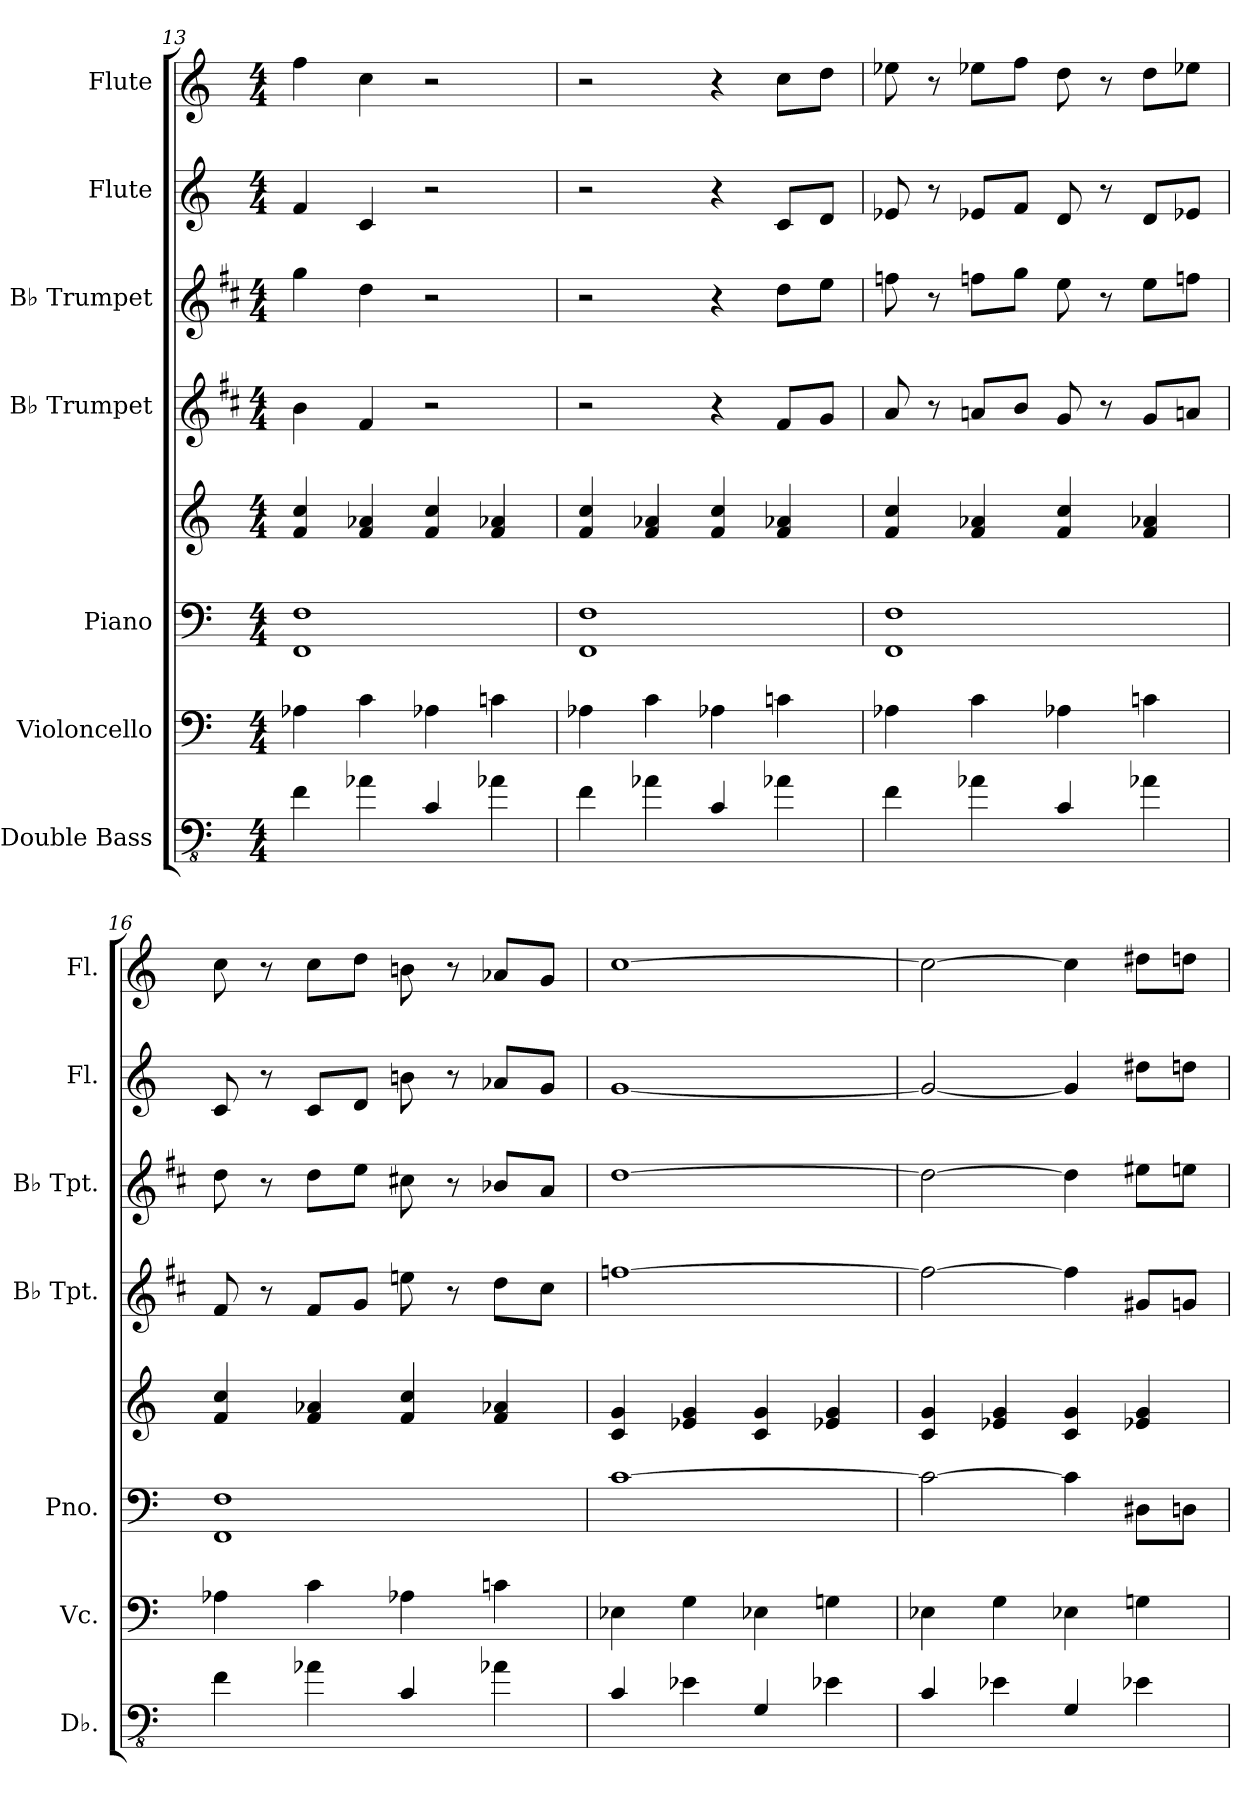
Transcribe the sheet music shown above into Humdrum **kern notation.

**kern	**kern	**kern	**kern	**kern	**kern	**kern	**kern
*part7	*part6	*part5	*part5	*part4	*part3	*part2	*part1
*staff8	*staff7	*staff6	*staff5	*staff4	*staff3	*staff2	*staff1
*I"Double Bass	*I"Violoncello	*I"Piano	*	*I"B♭ Trumpet	*I"B♭ Trumpet	*I"Flute	*I"Flute
*I'Db.	*I'Vc.	*I'Pno.	*	*I'B♭ Tpt.	*I'B♭ Tpt.	*I'Fl.	*I'Fl.
*clefFv4	*clefF4	*clefF4	*clefG2	*clefG2	*clefG2	*clefG2	*clefG2
*ITrd7c12	*	*	*	*ITrd1c2	*ITrd1c2	*	*
*k[]	*k[]	*k[]	*k[]	*k[]	*k[]	*k[]	*k[]
*M4/4	*M4/4	*M4/4	*M4/4	*M4/4	*M4/4	*M4/4	*M4/4
=13	=13	=13	=13	=13	=13	=13	=13
4FF\	4A-X\	1FF 1F	4f/ 4cc/	4a\	4ff\	4f/	4ff\
4AA-X\	4c\	.	4f/ 4a-X/	4e/	4cc\	4c/	4cc\
4CC/	4A-X\	.	4f/ 4cc/	2r	2r	2r	2r
4AA-X\	4cn\	.	4f/ 4a-X/	.	.	.	.
=14	=14	=14	=14	=14	=14	=14	=14
4FF\	4A-X\	1FF 1F	4f/ 4cc/	2r	2r	2r	2r
4AA-X\	4c\	.	4f/ 4a-X/	.	.	.	.
4CC/	4A-X\	.	4f/ 4cc/	4r	4r	4r	4r
4AA-X\	4cn\	.	4f/ 4a-X/	8e/L	8cc\L	8c/L	8cc\L
.	.	.	.	8f/J	8dd\J	8d/J	8dd\J
=15	=15	=15	=15	=15	=15	=15	=15
4FF\	4A-X\	1FF 1F	4f/ 4cc/	8g/	8ee-X\	8e-X/	8ee-X\
.	.	.	.	8r	8r	8r	8r
4AA-X\	4c\	.	4f/ 4a-X/	8gn/L	8ee-X\L	8e-X/L	8ee-X\L
.	.	.	.	8a/J	8ff\J	8f/J	8ff\J
4CC/	4A-X\	.	4f/ 4cc/	8f/	8dd\	8d/	8dd\
.	.	.	.	8r	8r	8r	8r
4AA-X\	4cn\	.	4f/ 4a-X/	8f/L	8dd\L	8d/L	8dd\L
.	.	.	.	8gn/J	8ee-X\J	8e-X/J	8ee-X\J
!!LO:PB:g=z
=16	=16	=16	=16	=16	=16	=16	=16
4FF\	4A-X\	1FF 1F	4f/ 4cc/	8e/	8cc\	8c/	8cc\
.	.	.	.	8r	8r	8r	8r
4AA-X\	4c\	.	4f/ 4a-X/	8e/L	8cc\L	8c/L	8cc\L
.	.	.	.	8f/J	8dd\J	8d/J	8dd\J
4CC/	4A-X\	.	4f/ 4cc/	8ddn\	8bn\	8bn\	8bn\
.	.	.	.	8r	8r	8r	8r
4AA-X\	4cn\	.	4f/ 4a-X/	8cc\L	8a-X/L	8a-X/L	8a-X/L
.	.	.	.	8b\J	8g/J	8g/J	8g/J
=17	=17	=17	=17	=17	=17	=17	=17
4CC/	4E-X\	[1c	4c/ 4g/	[1ee-X	[1cc	[1g	[1cc
4EE-X\	4G\	.	4e-X/ 4g/	.	.	.	.
4GGG/	4E-X\	.	4c/ 4g/	.	.	.	.
4EE-X\	4Gn\	.	4e-X/ 4g/	.	.	.	.
=18	=18	=18	=18	=18	=18	=18	=18
4CC/	4E-X\	2c\_	4c/ 4g/	2ee-\_	2cc\_	2g/_	2cc\_
4EE-X\	4G\	.	4e-X/ 4g/	.	.	.	.
4GGG/	4E-X\	4c\]	4c/ 4g/	4ee-\]	4cc\]	4g/]	4cc\]
4EE-X\	4Gn\	8D#X\L	4e-X/ 4g/	8f#X/L	8dd#X\L	8dd#X\L	8dd#X\L
.	.	8Dn\J	.	8fn/J	8ddn\J	8ddn\J	8ddn\J
=	=	=	=	=	=	=	=
*-	*-	*-	*-	*-	*-	*-	*-
